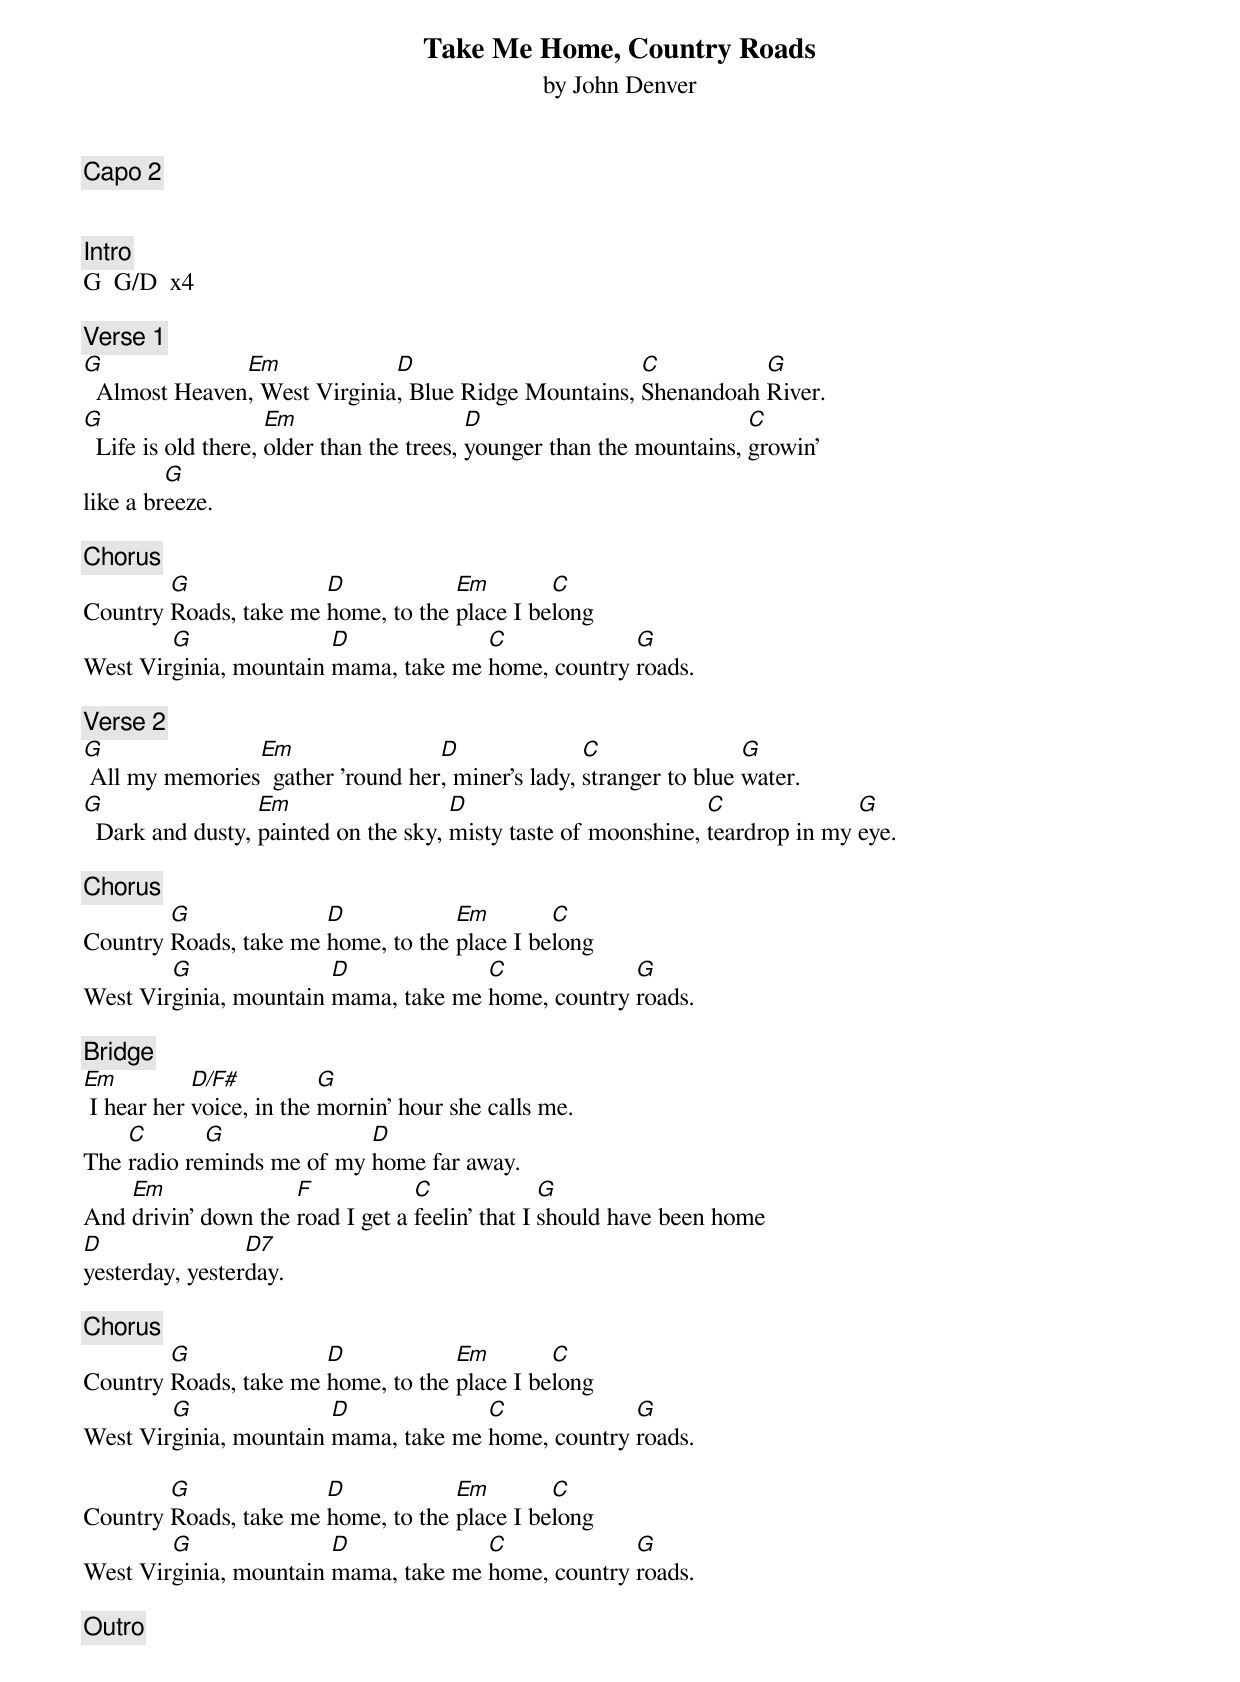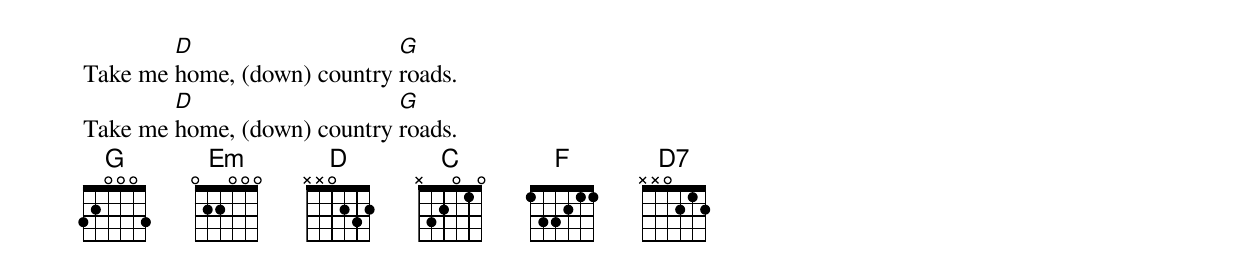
Take Me Home, Country Roads
by John Denver

Capo 2


[Intro]
G  G/D  x4

[Verse 1]
G              Em             D                       C          G
  Almost Heaven, West Virginia, Blue Ridge Mountains, Shenandoah River.
G                    Em                    D                           C
  Life is old there, older than the trees, younger than the mountains, growin'
         G
like a breeze.

[Chorus]
        G              D            Em        C
Country Roads, take me home, to the place I belong
        G               D             C             G
West Virginia, mountain mama, take me home, country roads.

[Verse 2]
G               Em                 D               C                G
 All my memories  gather 'round her, miner's lady, stranger to blue water.
G                 Em                  D                         C              G
  Dark and dusty, painted on the sky, misty taste of moonshine, teardrop in my eye.

[Chorus]
        G              D            Em        C
Country Roads, take me home, to the place I belong
        G               D             C             G
West Virginia, mountain mama, take me home, country roads.

[Bridge]
Em          D/F#          G
 I hear her voice, in the mornin' hour she calls me.
    C       G              D
The radio reminds me of my home far away.
    Em               F            C              G
And drivin' down the road I get a feelin' that I should have been home
D                D7
yesterday, yesterday.

[Chorus]
        G              D            Em        C
Country Roads, take me home, to the place I belong
        G               D             C             G
West Virginia, mountain mama, take me home, country roads.

        G              D            Em        C
Country Roads, take me home, to the place I belong
        G               D             C             G
West Virginia, mountain mama, take me home, country roads.

[Outro]
        D                    G
Take me home, (down) country roads.
        D                    G
Take me home, (down) country roads.
